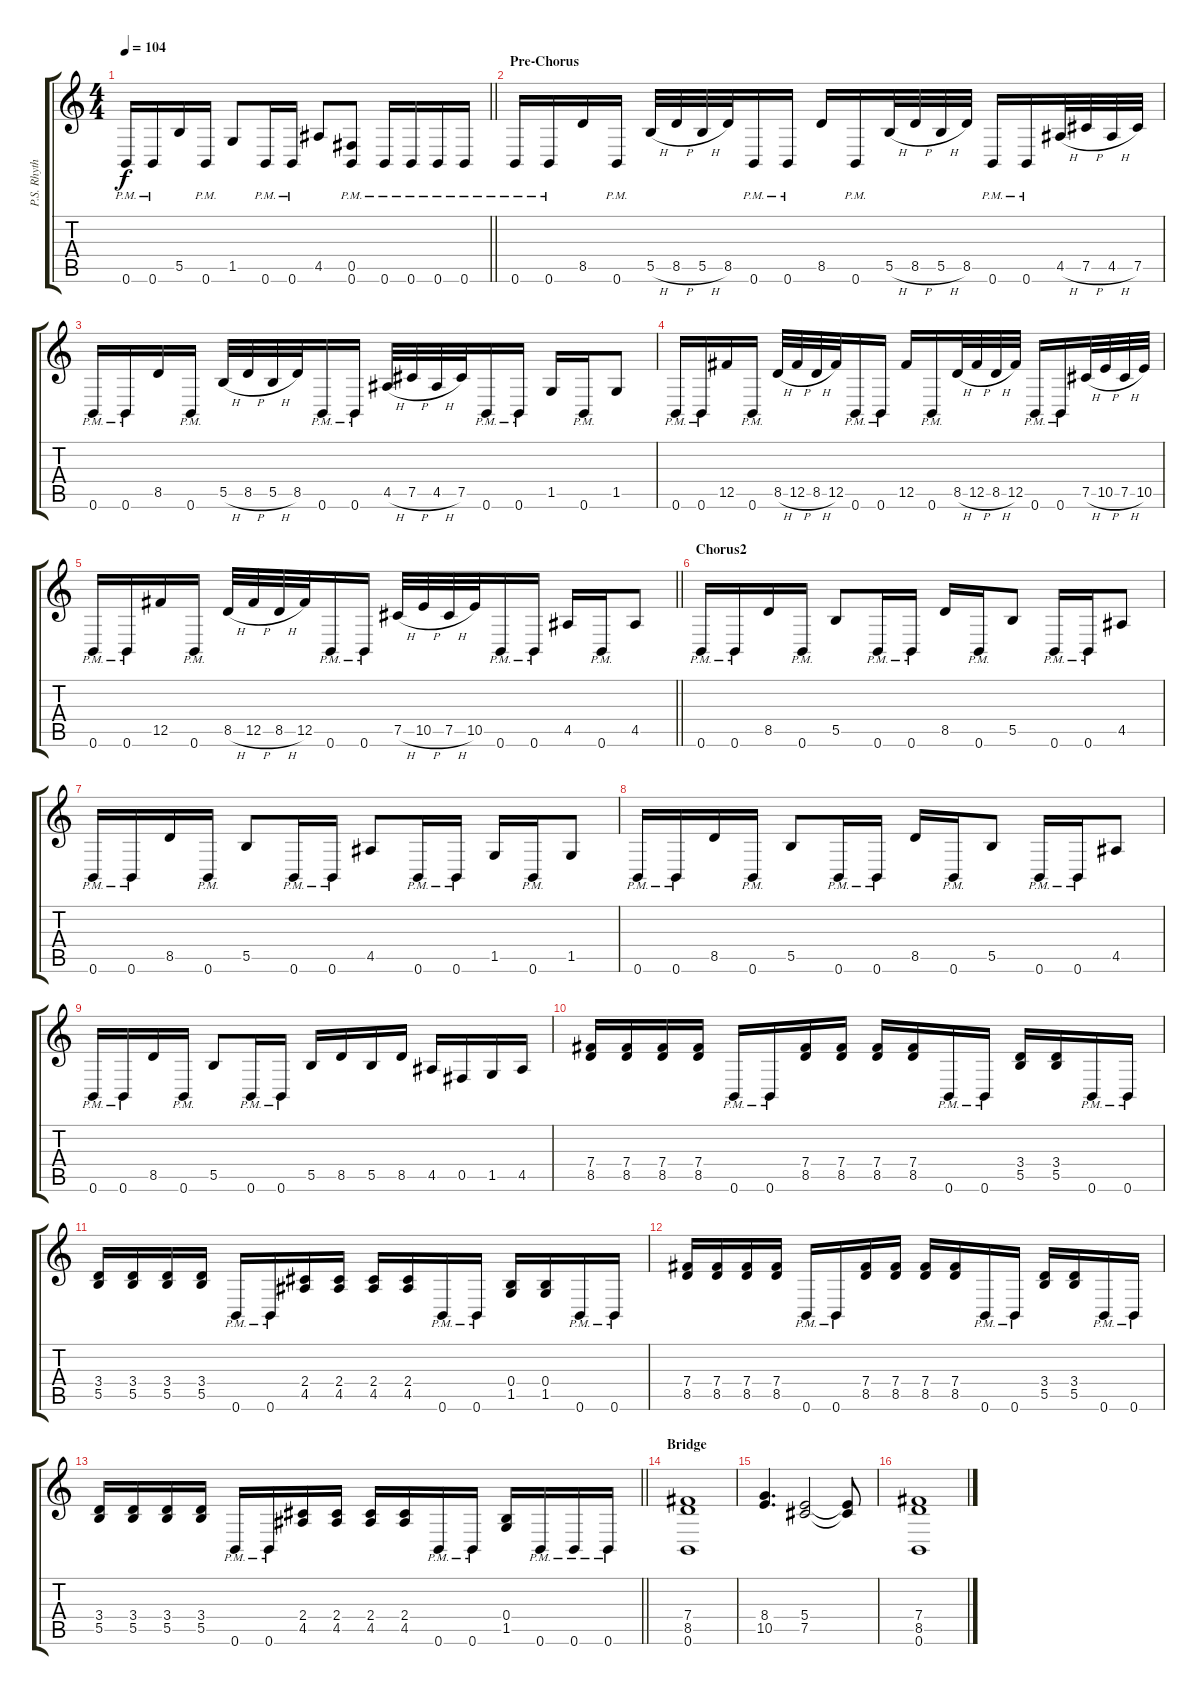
\track ("P.S. Rhythm" "P.S. Rhyth") {instrument distortionguitar}
\staff {score tabs}
\tuning (Db4 Ab3 E3 B2 Gb2 B1) {hide}
\ts (4 4)
\tempo 104
\clef g2
\barLineRight lightlight
\ks c
0.6{pm}.16{dy f} 0.6{pm}.16 5.5.16 0.6{pm}.16 1.5.8 0.6{pm}.16 0.6{pm}.16 4.5.8 (0.5{pm} 0.6{pm}).8 0.6{pm}.16 0.6{pm}.16 0.6{pm}.16 0.6{pm}.16 |
\section ("" "Pre-Chorus")
0.6{pm}.16 0.6{pm}.16 8.5.16 0.6{pm}.16 5.5{h}.32 8.5{h}.32 5.5{h}.32 8.5.32 0.6{pm}.16 0.6{pm}.16 8.5.16 0.6{pm}.16 5.5{h}.32 8.5{h}.32 5.5{h}.32 8.5.32 0.6{pm}.16 0.6{pm}.16 4.5{h}.32 7.5{h}.32 4.5{h}.32 7.5.32 |
0.6{pm}.16 0.6{pm}.16 8.5.16 0.6{pm}.16 5.5{h}.32 8.5{h}.32 5.5{h}.32 8.5.32 0.6{pm}.16 0.6{pm}.16 4.5{h}.32 7.5{h}.32 4.5{h}.32 7.5.32 0.6{pm}.16 0.6{pm}.16 1.5.16 0.6{pm}.16 1.5.8 |
0.6{pm}.16 0.6{pm}.16 12.5.16 0.6{pm}.16 8.5{h}.32 12.5{h}.32 8.5{h}.32 12.5.32 0.6{pm}.16 0.6{pm}.16 12.5.16 0.6{pm}.16 8.5{h}.32 12.5{h}.32 8.5{h}.32 12.5.32 0.6{pm}.16 0.6{pm}.16 7.5{h}.32 10.5{h}.32 7.5{h}.32 10.5.32 |
\barLineRight lightlight
0.6{pm}.16 0.6{pm}.16 12.5.16 0.6{pm}.16 8.5{h}.32 12.5{h}.32 8.5{h}.32 12.5.32 0.6{pm}.16 0.6{pm}.16 7.5{h}.32 10.5{h}.32 7.5{h}.32 10.5.32 0.6{pm}.16 0.6{pm}.16 4.5.16 0.6{pm}.16 4.5.8 |
\section ("" "Chorus2")
0.6{pm}.16 0.6{pm}.16 8.5.16 0.6{pm}.16 5.5.8 0.6{pm}.16 0.6{pm}.16 8.5.16 0.6{pm}.16 5.5.8 0.6{pm}.16 0.6{pm}.16 4.5.8 |
0.6{pm}.16 0.6{pm}.16 8.5.16 0.6{pm}.16 5.5.8 0.6{pm}.16 0.6{pm}.16 4.5.8 0.6{pm}.16 0.6{pm}.16 1.5.16 0.6{pm}.16 1.5.8 |
0.6{pm}.16 0.6{pm}.16 8.5.16 0.6{pm}.16 5.5.8 0.6{pm}.16 0.6{pm}.16 8.5.16 0.6{pm}.16 5.5.8 0.6{pm}.16 0.6{pm}.16 4.5.8 |
0.6{pm}.16 0.6{pm}.16 8.5.16 0.6{pm}.16 5.5.8 0.6{pm}.16 0.6{pm}.16 5.5.16 8.5.16 5.5.16 8.5.16 4.5.16 0.5.16 1.5.16 4.5.16 |
(7.4 8.5).16 (7.4 8.5).16 (7.4 8.5).16 (7.4 8.5).16 0.6{pm}.16 0.6{pm}.16 (7.4 8.5).16 (7.4 8.5).16 (7.4 8.5).16 (7.4 8.5).16 0.6{pm}.16 0.6{pm}.16 (3.4 5.5).16 (3.4 5.5).16 0.6{pm}.16 0.6{pm}.16 |
(3.4 5.5).16 (3.4 5.5).16 (3.4 5.5).16 (3.4 5.5).16 0.6{pm}.16 0.6{pm}.16 (2.4 4.5).16 (2.4 4.5).16 (2.4 4.5).16 (2.4 4.5).16 0.6{pm}.16 0.6{pm}.16 (0.4 1.5).16 (0.4 1.5).16 0.6{pm}.16 0.6{pm}.16 |
(7.4 8.5).16 (7.4 8.5).16 (7.4 8.5).16 (7.4 8.5).16 0.6{pm}.16 0.6{pm}.16 (7.4 8.5).16 (7.4 8.5).16 (7.4 8.5).16 (7.4 8.5).16 0.6{pm}.16 0.6{pm}.16 (3.4 5.5).16 (3.4 5.5).16 0.6{pm}.16 0.6{pm}.16 |
\barLineRight lightlight
(3.4 5.5).16 (3.4 5.5).16 (3.4 5.5).16 (3.4 5.5).16 0.6{pm}.16 0.6{pm}.16 (2.4 4.5).16 (2.4 4.5).16 (2.4 4.5).16 (2.4 4.5).16 0.6{pm}.16 0.6{pm}.16 (0.4 1.5).16 0.6{pm}.16 0.6{pm}.16 0.6{pm}.16 |
\section ("" "Bridge")
(7.4 8.5 0.6).1 |
(8.4 10.5).4{d} (5.4 7.5).2 (5.4{t} 7.5{t}).8 |
(7.4 8.5 0.6).1
